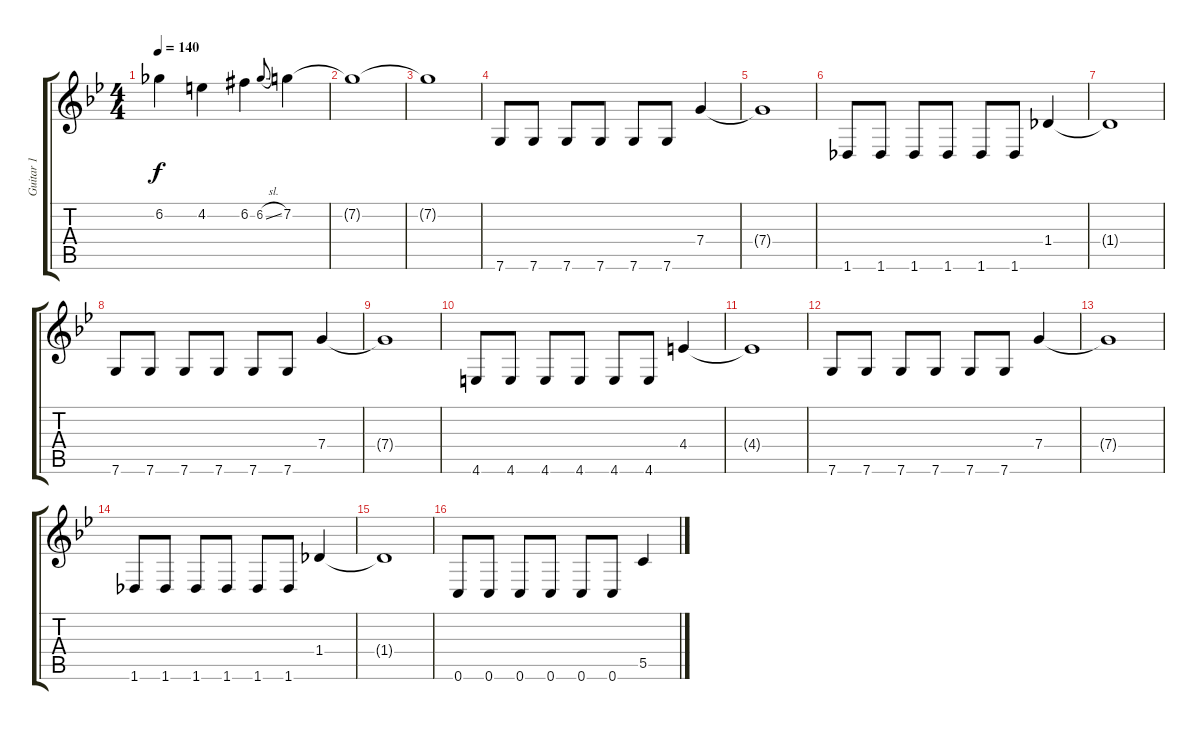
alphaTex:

\track ("Guitar 1" "Guitar 1") {instrument distortionguitar}
\staff {score tabs}
\tuning (E4 C4 G3 C3 G2 C2) {hide}
\ts (4 4)
\tempo 140
\clef g2
\ks gminor
6.2{t}.4{dy f} 4.2.4 6.2{acc #}.4 6.2{sl}.8{gr onbeat} 7.2.4 |
7.2{t}.1 |
7.2{t}.1 |
7.6.8 7.6.8 7.6.8 7.6.8 7.6.8 7.6.8 7.4.4 |
7.4{t}.1 |
1.6.8 1.6.8 1.6.8 1.6.8 1.6.8 1.6.8 1.4.4 |
1.4{t}.1 |
7.6.8 7.6.8 7.6.8 7.6.8 7.6.8 7.6.8 7.4.4 |
7.4{t}.1 |
4.6.8 4.6.8 4.6.8 4.6.8 4.6.8 4.6.8 4.4.4 |
4.4{t}.1 |
7.6.8 7.6.8 7.6.8 7.6.8 7.6.8 7.6.8 7.4.4 |
7.4{t}.1 |
1.6.8 1.6.8 1.6.8 1.6.8 1.6.8 1.6.8 1.4.4 |
1.4{t}.1 |
0.6.8 0.6.8 0.6.8 0.6.8 0.6.8 0.6.8 5.5.4
